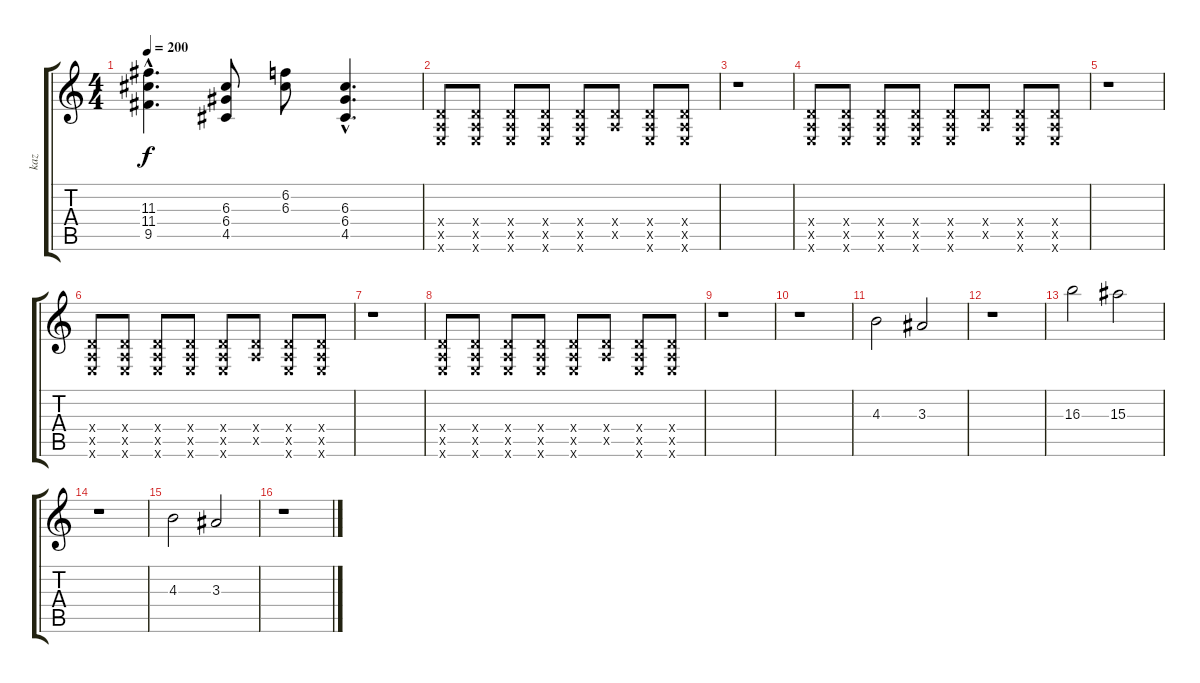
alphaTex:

\track ("kaz" "kaz") {instrument distortionguitar}
\staff {score tabs}
\tuning (E4 B3 G3 D3 A2 E2) {hide}
\ts (4 4)
\tempo 200
\clef g2
\ks c
(11.3{hac} 11.4{hac} 9.5{hac}).4{d dy f} (6.3 6.4 4.5).8 (6.2 6.3).8 (6.3{hac} 6.4{hac} 4.5{hac}).4{d} |
(0.4{x} 0.5{x} 0.6{x}).8 (0.4{x} 0.5{x} 0.6{x}).8 (0.4{x} 0.5{x} 0.6{x}).8 (0.4{x} 0.5{x} 0.6{x}).8 (0.4{x} 0.5{x} 0.6{x}).8 (0.4{x} 0.5{x}).8 (0.4{x} 0.5{x} 0.6{x}).8 (0.4{x} 0.5{x} 0.6{x}).8 |
r.1 |
(0.4{x} 0.5{x} 0.6{x}).8 (0.4{x} 0.5{x} 0.6{x}).8 (0.4{x} 0.5{x} 0.6{x}).8 (0.4{x} 0.5{x} 0.6{x}).8 (0.4{x} 0.5{x} 0.6{x}).8 (0.4{x} 0.5{x}).8 (0.4{x} 0.5{x} 0.6{x}).8 (0.4{x} 0.5{x} 0.6{x}).8 |
r.1 |
(0.4{x} 0.5{x} 0.6{x}).8 (0.4{x} 0.5{x} 0.6{x}).8 (0.4{x} 0.5{x} 0.6{x}).8 (0.4{x} 0.5{x} 0.6{x}).8 (0.4{x} 0.5{x} 0.6{x}).8 (0.4{x} 0.5{x}).8 (0.4{x} 0.5{x} 0.6{x}).8 (0.4{x} 0.5{x} 0.6{x}).8 |
r.1 |
(0.4{x} 0.5{x} 0.6{x}).8 (0.4{x} 0.5{x} 0.6{x}).8 (0.4{x} 0.5{x} 0.6{x}).8 (0.4{x} 0.5{x} 0.6{x}).8 (0.4{x} 0.5{x} 0.6{x}).8 (0.4{x} 0.5{x}).8 (0.4{x} 0.5{x} 0.6{x}).8 (0.4{x} 0.5{x} 0.6{x}).8 |
r.1 |
r.1 |
4.3.2 3.3.2 |
r.1 |
16.3.2 15.3.2 |
r.1 |
4.3.2 3.3.2 |
r.1
